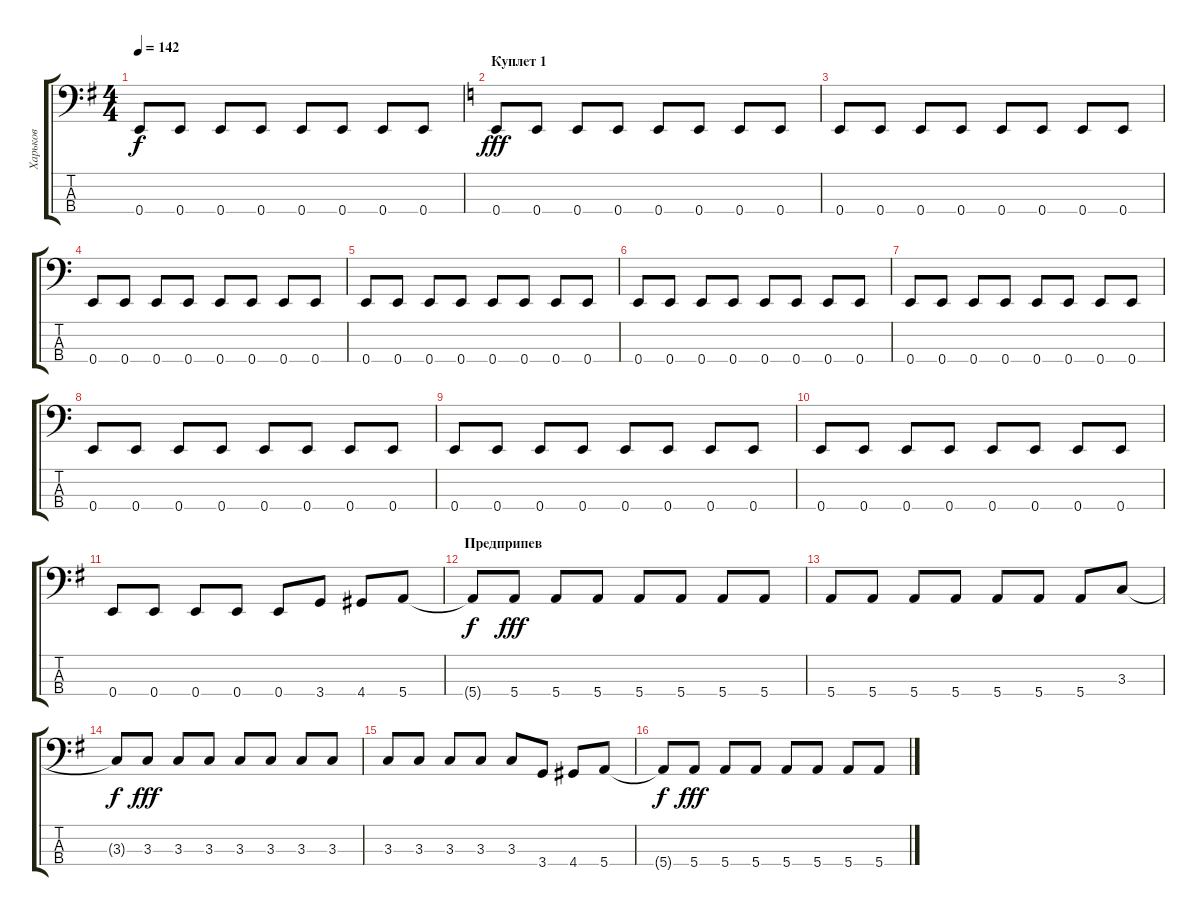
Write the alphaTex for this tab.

\track ("Харьков" "Харьков") {instrument electricbasspick}
\staff {score tabs}
\tuning (G2 D2 A1 E1) {hide}
\ts (4 4)
\tempo 142
\clef f4
\ks eminor
0.4.8{dy f} 0.4.8 0.4.8 0.4.8 0.4.8 0.4.8 0.4.8 0.4.8 |
\section ("" "Куплет 1")
\ks c
0.4.8{dy fff} 0.4.8 0.4.8 0.4.8 0.4.8 0.4.8 0.4.8 0.4.8 |
0.4.8 0.4.8 0.4.8 0.4.8 0.4.8 0.4.8 0.4.8 0.4.8 |
0.4.8 0.4.8 0.4.8 0.4.8 0.4.8 0.4.8 0.4.8 0.4.8 |
0.4.8 0.4.8 0.4.8 0.4.8 0.4.8 0.4.8 0.4.8 0.4.8 |
\section ("" "")
0.4.8 0.4.8 0.4.8 0.4.8 0.4.8 0.4.8 0.4.8 0.4.8 |
0.4.8 0.4.8 0.4.8 0.4.8 0.4.8 0.4.8 0.4.8 0.4.8 |
0.4.8 0.4.8 0.4.8 0.4.8 0.4.8 0.4.8 0.4.8 0.4.8 |
0.4.8 0.4.8 0.4.8 0.4.8 0.4.8 0.4.8 0.4.8 0.4.8 |
0.4.8 0.4.8 0.4.8 0.4.8 0.4.8 0.4.8 0.4.8 0.4.8 |
\ks eminor
0.4.8 0.4.8 0.4.8 0.4.8 0.4.8 3.4.8 4.4.8 5.4.8 |
\section ("" "Предприпев")
5.4{t}.8{dy f} 5.4.8{dy fff} 5.4.8 5.4.8 5.4.8 5.4.8 5.4.8 5.4.8 |
5.4.8 5.4.8 5.4.8 5.4.8 5.4.8 5.4.8 5.4.8 3.3.8 |
3.3{t}.8{dy f} 3.3.8{dy fff} 3.3.8 3.3.8 3.3.8 3.3.8 3.3.8 3.3.8 |
3.3.8 3.3.8 3.3.8 3.3.8 3.3.8 3.4.8 4.4.8 5.4.8 |
5.4{t}.8{dy f} 5.4.8{dy fff} 5.4.8 5.4.8 5.4.8 5.4.8 5.4.8 5.4.8
